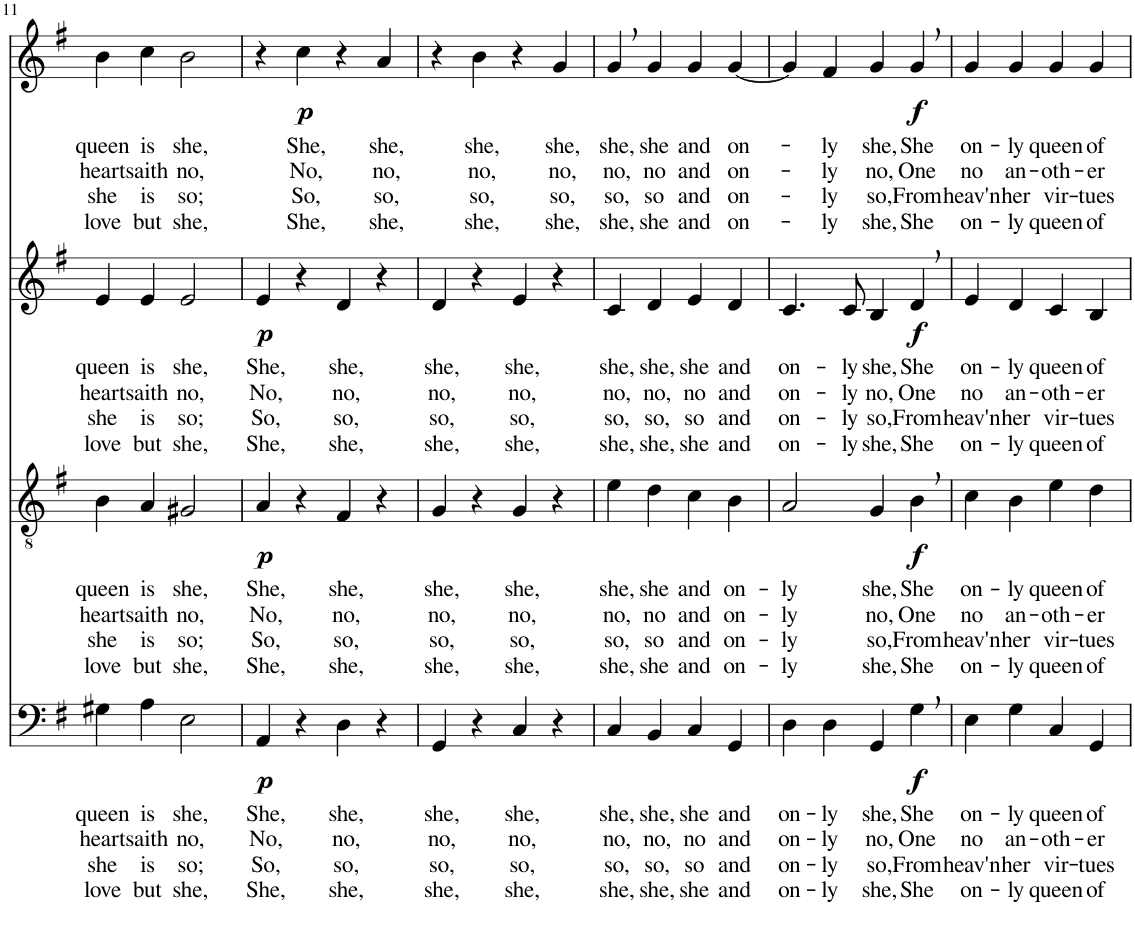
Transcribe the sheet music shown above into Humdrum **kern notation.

**kern	**text	**text	**text	**text	**dynam	**kern	**text	**text	**text	**text	**dynam	**kern	**text	**text	**text	**text	**dynam	**kern	**text	**text	**text	**text	**dynam
*part4	*part4	*part4	*part4	*part4	*part4	*part3	*part3	*part3	*part3	*part3	*part3	*part2	*part2	*part2	*part2	*part2	*part2	*part1	*part1	*part1	*part1	*part1	*part1
*staff4	*staff4	*staff4	*staff4	*staff4	*staff4	*staff3	*staff3	*staff3	*staff3	*staff3	*staff3	*staff2	*staff2	*staff2	*staff2	*staff2	*staff2	*staff1	*staff1	*staff1	*staff1	*staff1	*staff1
*I"Bassi	*	*	*	*	*	*I"Tenori	*	*	*	*	*	*I"Contralti	*	*	*	*	*	*I"Soprani	*	*	*	*	*
!!LO:PB:g=z
*clefF4	*	*	*	*	*	*clefGv2	*	*	*	*	*	*clefG2	*	*	*	*	*	*clefG2	*	*	*	*	*
*k[f#]	*	*	*	*	*	*k[f#]	*	*	*	*	*	*k[f#]	*	*	*	*	*	*k[f#]	*	*	*	*	*
*G:	*	*	*	*	*	*G:	*	*	*	*	*	*G:	*	*	*	*	*	*G:	*	*	*	*	*
*M4/4	*	*	*	*	*	*M4/4	*	*	*	*	*	*M4/4	*	*	*	*	*	*M4/4	*	*	*	*	*
=11	=11	=11	=11	=11	=11	=11	=11	=11	=11	=11	=11	=11	=11	=11	=11	=11	=11	=11	=11	=11	=11	=11	=11
!	!LO:LY:b	!LO:LY:b	!LO:LY:b	!LO:LY:b	!	!	!LO:LY:b	!LO:LY:b	!LO:LY:b	!LO:LY:b	!	!	!LO:LY:b	!LO:LY:b	!LO:LY:b	!LO:LY:b	!	!	!LO:LY:b	!LO:LY:b	!LO:LY:b	!LO:LY:b	!
4G#X\	queen	heart	she	love	.	4B\	queen	heart	she	love	.	4e/	queen	heart	she	love	.	4b\	queen	heart	she	love	.
!	!LO:LY:b	!LO:LY:b	!LO:LY:b	!LO:LY:b	!	!	!LO:LY:b	!LO:LY:b	!LO:LY:b	!LO:LY:b	!	!	!LO:LY:b	!LO:LY:b	!LO:LY:b	!LO:LY:b	!	!	!LO:LY:b	!LO:LY:b	!LO:LY:b	!LO:LY:b	!
4A\	is	saith	is	but	.	4A/	is	saith	is	but	.	4e/	is	saith	is	but	.	4cc\	is	saith	is	but	.
!	!LO:LY:b	!LO:LY:b	!LO:LY:b	!LO:LY:b	!	!	!LO:LY:b	!LO:LY:b	!LO:LY:b	!LO:LY:b	!	!	!LO:LY:b	!LO:LY:b	!LO:LY:b	!LO:LY:b	!	!	!LO:LY:b	!LO:LY:b	!LO:LY:b	!LO:LY:b	!
2E\	she,	no,	so;	she,	.	2G#X/	she,	no,	so;	she,	.	2e/	she,	no,	so;	she,	.	2b\	she,	no,	so;	she,	.
=12	=12	=12	=12	=12	=12	=12	=12	=12	=12	=12	=12	=12	=12	=12	=12	=12	=12	=12	=12	=12	=12	=12	=12
!	!LO:LY:b	!LO:LY:b	!LO:LY:b	!LO:LY:b	!LO:DY:b	!	!LO:LY:b	!LO:LY:b	!LO:LY:b	!LO:LY:b	!LO:DY:b	!	!LO:LY:b	!LO:LY:b	!LO:LY:b	!LO:LY:b	!LO:DY:b	!	!	!	!	!	!
4AA/	She,	No,	So,	She,	p	4A/	She,	No,	So,	She,	p	4e/	She,	No,	So,	She,	p	4r	.	.	.	.	.
!	!	!	!	!	!	!	!	!	!	!	!	!	!	!	!	!	!	!	!LO:LY:b	!LO:LY:b	!LO:LY:b	!LO:LY:b	!LO:DY:b
4r	.	.	.	.	.	4r	.	.	.	.	.	4r	.	.	.	.	.	4cc\	She,	No,	So,	She,	p
!	!LO:LY:b	!LO:LY:b	!LO:LY:b	!LO:LY:b	!	!	!LO:LY:b	!LO:LY:b	!LO:LY:b	!LO:LY:b	!	!	!LO:LY:b	!LO:LY:b	!LO:LY:b	!LO:LY:b	!	!	!	!	!	!	!
4D\	she,	no,	so,	she,	.	4F#/	she,	no,	so,	she,	.	4d/	she,	no,	so,	she,	.	4r	.	.	.	.	.
!	!	!	!	!	!	!	!	!	!	!	!	!	!	!	!	!	!	!	!LO:LY:b	!LO:LY:b	!LO:LY:b	!LO:LY:b	!
4r	.	.	.	.	.	4r	.	.	.	.	.	4r	.	.	.	.	.	4a/	she,	no,	so,	she,	.
=13	=13	=13	=13	=13	=13	=13	=13	=13	=13	=13	=13	=13	=13	=13	=13	=13	=13	=13	=13	=13	=13	=13	=13
!	!LO:LY:b	!LO:LY:b	!LO:LY:b	!LO:LY:b	!	!	!LO:LY:b	!LO:LY:b	!LO:LY:b	!LO:LY:b	!	!	!LO:LY:b	!LO:LY:b	!LO:LY:b	!LO:LY:b	!	!	!	!	!	!	!
4GG/	she,	no,	so,	she,	.	4G/	she,	no,	so,	she,	.	4d/	she,	no,	so,	she,	.	4r	.	.	.	.	.
!	!	!	!	!	!	!	!	!	!	!	!	!	!	!	!	!	!	!	!LO:LY:b	!LO:LY:b	!LO:LY:b	!LO:LY:b	!
4r	.	.	.	.	.	4r	.	.	.	.	.	4r	.	.	.	.	.	4b\	she,	no,	so,	she,	.
!	!LO:LY:b	!LO:LY:b	!LO:LY:b	!LO:LY:b	!	!	!LO:LY:b	!LO:LY:b	!LO:LY:b	!LO:LY:b	!	!	!LO:LY:b	!LO:LY:b	!LO:LY:b	!LO:LY:b	!	!	!	!	!	!	!
4C/	she,	no,	so,	she,	.	4G/	she,	no,	so,	she,	.	4e/	she,	no,	so,	she,	.	4r	.	.	.	.	.
!	!	!	!	!	!	!	!	!	!	!	!	!	!	!	!	!	!	!	!LO:LY:b	!LO:LY:b	!LO:LY:b	!LO:LY:b	!
4r	.	.	.	.	.	4r	.	.	.	.	.	4r	.	.	.	.	.	4g/	she,	no,	so,	she,	.
=14	=14	=14	=14	=14	=14	=14	=14	=14	=14	=14	=14	=14	=14	=14	=14	=14	=14	=14	=14	=14	=14	=14	=14
!	!LO:LY:b	!LO:LY:b	!LO:LY:b	!LO:LY:b	!	!	!LO:LY:b	!LO:LY:b	!LO:LY:b	!LO:LY:b	!	!	!LO:LY:b	!LO:LY:b	!LO:LY:b	!LO:LY:b	!	!	!LO:LY:b	!LO:LY:b	!LO:LY:b	!LO:LY:b	!
4C/	she,	no,	so,	she,	.	4e\	she,	no,	so,	she,	.	4c/	she,	no,	so,	she,	.	4g,/	she,	no,	so,	she,	.
!	!LO:LY:b	!LO:LY:b	!LO:LY:b	!LO:LY:b	!	!	!LO:LY:b	!LO:LY:b	!LO:LY:b	!LO:LY:b	!	!	!LO:LY:b	!LO:LY:b	!LO:LY:b	!LO:LY:b	!	!	!LO:LY:b	!LO:LY:b	!LO:LY:b	!LO:LY:b	!
4BB/	she,	no,	so,	she,	.	4d\	she	no	so	she	.	4d/	she,	no,	so,	she,	.	4g/	she	no	so	she	.
!	!LO:LY:b	!LO:LY:b	!LO:LY:b	!LO:LY:b	!	!	!LO:LY:b	!LO:LY:b	!LO:LY:b	!LO:LY:b	!	!	!LO:LY:b	!LO:LY:b	!LO:LY:b	!LO:LY:b	!	!	!LO:LY:b	!LO:LY:b	!LO:LY:b	!LO:LY:b	!
4C/	she	no	so	she	.	4c\	and	and	and	and	.	4e/	she	no	so	she	.	4g/	and	and	and	and	.
!	!LO:LY:b	!LO:LY:b	!LO:LY:b	!LO:LY:b	!	!	!LO:LY:b	!LO:LY:b	!LO:LY:b	!LO:LY:b	!	!	!LO:LY:b	!LO:LY:b	!LO:LY:b	!LO:LY:b	!	!	!LO:LY:b	!LO:LY:b	!LO:LY:b	!LO:LY:b	!
4GG/	and	and	and	and	.	4B\	on-	on-	on-	on-	.	4d/	and	and	and	and	.	[4g/	on-	on-	on-	on-	.
=15	=15	=15	=15	=15	=15	=15	=15	=15	=15	=15	=15	=15	=15	=15	=15	=15	=15	=15	=15	=15	=15	=15	=15
!	!LO:LY:b	!LO:LY:b	!LO:LY:b	!LO:LY:b	!	!	!LO:LY:b	!LO:LY:b	!LO:LY:b	!LO:LY:b	!	!	!LO:LY:b	!LO:LY:b	!LO:LY:b	!LO:LY:b	!	!	!	!	!	!	!
4D\	on-	on-	on-	on-	.	2A/	-ly	-ly	-ly	-ly	.	4.c/	on-	on-	on-	on-	.	4g/]	.	.	.	.	.
!	!LO:LY:b	!LO:LY:b	!LO:LY:b	!LO:LY:b	!	!	!	!	!	!	!	!	!	!	!	!	!	!	!LO:LY:b	!LO:LY:b	!LO:LY:b	!LO:LY:b	!
4D\	-ly	-ly	-ly	-ly	.	.	.	.	.	.	.	.	.	.	.	.	.	4f#/	-ly	-ly	-ly	-ly	.
!	!	!	!	!	!	!	!	!	!	!	!	!	!LO:LY:b	!LO:LY:b	!LO:LY:b	!LO:LY:b	!	!	!	!	!	!	!
.	.	.	.	.	.	.	.	.	.	.	.	8c/	-ly	-ly	-ly	-ly	.	.	.	.	.	.	.
!	!LO:LY:b	!LO:LY:b	!LO:LY:b	!LO:LY:b	!	!	!LO:LY:b	!LO:LY:b	!LO:LY:b	!LO:LY:b	!	!	!LO:LY:b	!LO:LY:b	!LO:LY:b	!LO:LY:b	!	!	!LO:LY:b	!LO:LY:b	!LO:LY:b	!LO:LY:b	!
4GG/	she,	no,	so,	she,	.	4G/	she,	no,	so,	she,	.	4B/	she,	no,	so,	she,	.	4g/	she,	no,	so,	she,	.
!	!LO:LY:b	!LO:LY:b	!LO:LY:b	!LO:LY:b	!LO:DY:b	!	!LO:LY:b	!LO:LY:b	!LO:LY:b	!LO:LY:b	!LO:DY:b	!	!LO:LY:b	!LO:LY:b	!LO:LY:b	!LO:LY:b	!LO:DY:b	!	!LO:LY:b	!LO:LY:b	!LO:LY:b	!LO:LY:b	!LO:DY:b
4G,\	She	One	From	She	f	4B,\	She	One	From	She	f	4d,/	She	One	From	She	f	4g,/	She	One	From	She	f
=16	=16	=16	=16	=16	=16	=16	=16	=16	=16	=16	=16	=16	=16	=16	=16	=16	=16	=16	=16	=16	=16	=16	=16
!	!LO:LY:b	!LO:LY:b	!LO:LY:b	!LO:LY:b	!	!	!LO:LY:b	!LO:LY:b	!LO:LY:b	!LO:LY:b	!	!	!LO:LY:b	!LO:LY:b	!LO:LY:b	!LO:LY:b	!	!	!LO:LY:b	!LO:LY:b	!LO:LY:b	!LO:LY:b	!
4E\	on-	no	heav'n	on-	.	4c\	on-	no	heav'n	on-	.	4e/	on-	no	heav'n	on-	.	4g/	on-	no	heav'n	on-	.
!	!LO:LY:b	!LO:LY:b	!LO:LY:b	!LO:LY:b	!	!	!LO:LY:b	!LO:LY:b	!LO:LY:b	!LO:LY:b	!	!	!LO:LY:b	!LO:LY:b	!LO:LY:b	!LO:LY:b	!	!	!LO:LY:b	!LO:LY:b	!LO:LY:b	!LO:LY:b	!
4G\	-ly	an-	her	-ly	.	4B\	-ly	an-	her	-ly	.	4d/	-ly	an-	her	-ly	.	4g/	-ly	an-	her	-ly	.
!	!LO:LY:b	!LO:LY:b	!LO:LY:b	!LO:LY:b	!	!	!LO:LY:b	!LO:LY:b	!LO:LY:b	!LO:LY:b	!	!	!LO:LY:b	!LO:LY:b	!LO:LY:b	!LO:LY:b	!	!	!LO:LY:b	!LO:LY:b	!LO:LY:b	!LO:LY:b	!
4C/	queen	-oth-	vir-	queen	.	4e\	queen	-oth-	vir-	queen	.	4c/	queen	-oth-	vir-	queen	.	4g/	queen	-oth-	vir-	queen	.
!	!LO:LY:b	!LO:LY:b	!LO:LY:b	!LO:LY:b	!	!	!LO:LY:b	!LO:LY:b	!LO:LY:b	!LO:LY:b	!	!	!LO:LY:b	!LO:LY:b	!LO:LY:b	!LO:LY:b	!	!	!LO:LY:b	!LO:LY:b	!LO:LY:b	!LO:LY:b	!
4GG/	of	-er	-tues	of	.	4d\	of	-er	-tues	of	.	4B/	of	-er	-tues	of	.	4g/	of	-er	-tues	of	.
=	=	=	=	=	=	=	=	=	=	=	=	=	=	=	=	=	=	=	=	=	=	=	=
*-	*-	*-	*-	*-	*-	*-	*-	*-	*-	*-	*-	*-	*-	*-	*-	*-	*-	*-	*-	*-	*-	*-	*-
